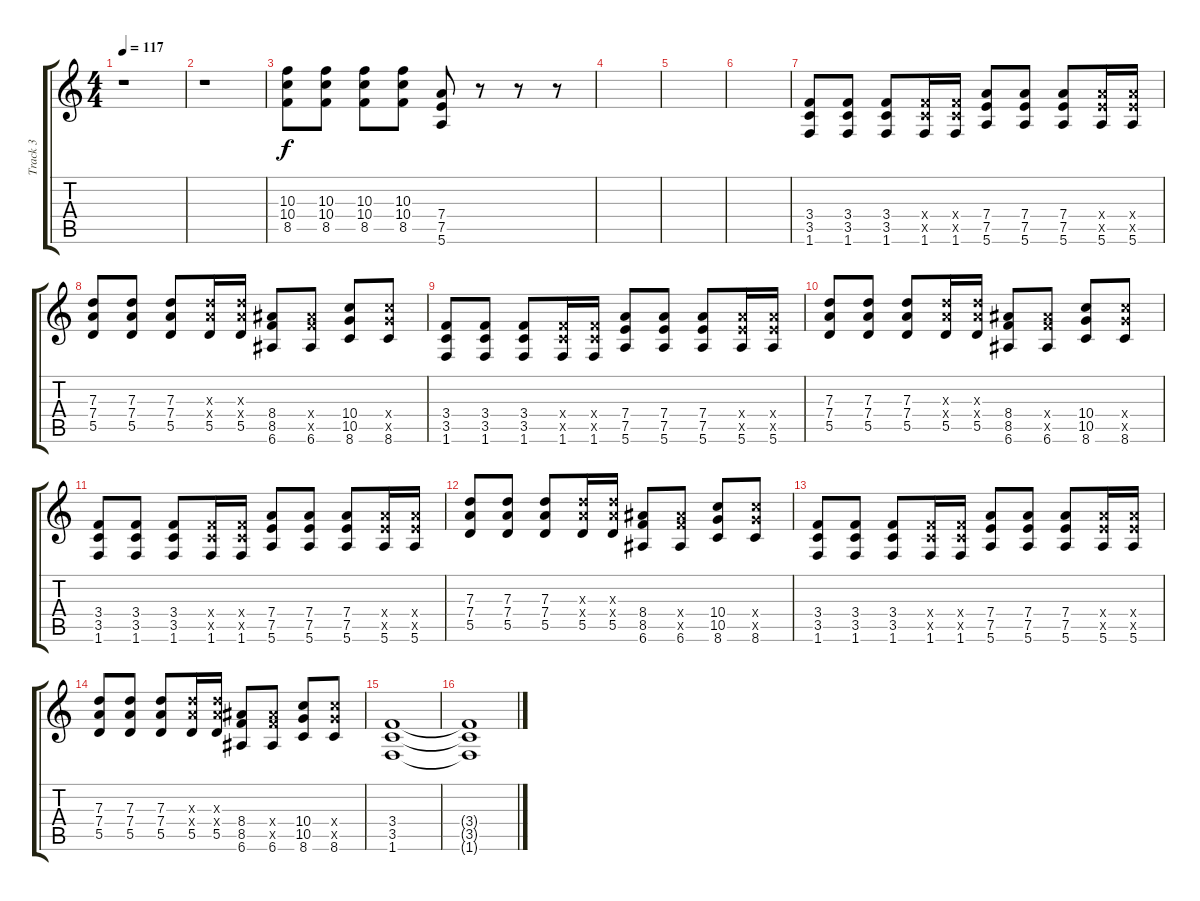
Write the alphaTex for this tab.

\track ("Track 3" "Track 3") {instrument overdrivenguitar}
\staff {score tabs}
\tuning (E4 B3 G3 D3 A2 E2) {hide}
\ts (4 4)
\tempo 117
\clef g2
\ks c
r.1{dy f} |
r.1 |
(10.3 10.4 8.5).8{volume 13} (10.3 10.4 8.5).8 (10.3 10.4 8.5).8 (10.3 10.4 8.5).8 (7.4 7.5 5.6).8 r.8 r.8 r.8 |
|
|
|
(3.4 3.5 1.6).8 (3.4 3.5 1.6).8 (3.4 3.5 1.6).8 (3.4{x} 3.5{x} 1.6).16 (3.4{x} 3.5{x} 1.6).16 (7.4 7.5 5.6).8 (7.4 7.5 5.6).8 (7.4 7.5 5.6).8 (7.4{x} 7.5{x} 5.6).16 (7.4{x} 7.5{x} 5.6).16 |
(7.3 7.4 5.5).8 (7.3 7.4 5.5).8 (7.3 7.4 5.5).8 (7.3{x} 7.4{x} 5.5).16 (7.3{x} 7.4{x} 5.5).16 (8.4 8.5 6.6).8 (8.4{x} 8.5{x} 6.6).8 (10.4 10.5 8.6).8 (10.4{x} 10.5{x} 8.6).8 |
(3.4 3.5 1.6).8 (3.4 3.5 1.6).8 (3.4 3.5 1.6).8 (3.4{x} 3.5{x} 1.6).16 (3.4{x} 3.5{x} 1.6).16 (7.4 7.5 5.6).8 (7.4 7.5 5.6).8 (7.4 7.5 5.6).8 (7.4{x} 7.5{x} 5.6).16 (7.4{x} 7.5{x} 5.6).16 |
(7.3 7.4 5.5).8 (7.3 7.4 5.5).8 (7.3 7.4 5.5).8 (7.3{x} 7.4{x} 5.5).16 (7.3{x} 7.4{x} 5.5).16 (8.4 8.5 6.6).8 (8.4{x} 8.5{x} 6.6).8 (10.4 10.5 8.6).8 (10.4{x} 10.5{x} 8.6).8 |
(3.4 3.5 1.6).8 (3.4 3.5 1.6).8 (3.4 3.5 1.6).8 (3.4{x} 3.5{x} 1.6).16 (3.4{x} 3.5{x} 1.6).16 (7.4 7.5 5.6).8 (7.4 7.5 5.6).8 (7.4 7.5 5.6).8 (7.4{x} 7.5{x} 5.6).16 (7.4{x} 7.5{x} 5.6).16 |
(7.3 7.4 5.5).8 (7.3 7.4 5.5).8 (7.3 7.4 5.5).8 (7.3{x} 7.4{x} 5.5).16 (7.3{x} 7.4{x} 5.5).16 (8.4 8.5 6.6).8 (8.4{x} 8.5{x} 6.6).8 (10.4 10.5 8.6).8 (10.4{x} 10.5{x} 8.6).8 |
(3.4 3.5 1.6).8 (3.4 3.5 1.6).8 (3.4 3.5 1.6).8 (3.4{x} 3.5{x} 1.6).16 (3.4{x} 3.5{x} 1.6).16 (7.4 7.5 5.6).8 (7.4 7.5 5.6).8 (7.4 7.5 5.6).8 (7.4{x} 7.5{x} 5.6).16 (7.4{x} 7.5{x} 5.6).16 |
(7.3 7.4 5.5).8 (7.3 7.4 5.5).8 (7.3 7.4 5.5).8 (7.3{x} 7.4{x} 5.5).16 (7.3{x} 7.4{x} 5.5).16 (8.4 8.5 6.6).8 (8.4{x} 8.5{x} 6.6).8 (10.4 10.5 8.6).8 (10.4{x} 10.5{x} 8.6).8 |
(3.4 3.5 1.6).1{volume 5} |
(3.4{t} 3.5{t} 1.6{t}).1
